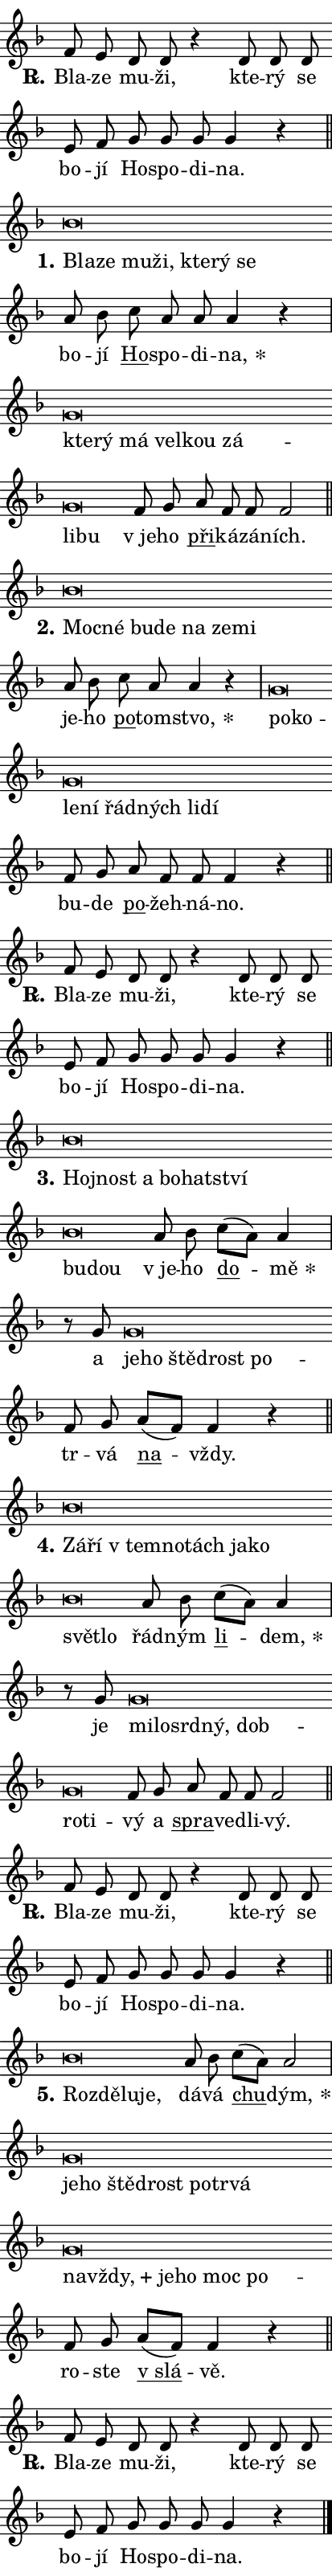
\version "2.24.0"
\header { tagline = "" }
\paper {
  indent = 0\cm
  top-margin = 0\cm
  right-margin = 0\cm
  bottom-margin = 0\cm
  left-margin = 0\cm
  paper-width = 7\cm
  page-breaking = #ly:one-page-breaking
  system-system-spacing.basic-distance = #11
  score-system-spacing.basic-distance = #11
  ragged-last = ##f
}


%% Author: Thomas Morley
%% https://lists.gnu.org/archive/html/lilypond-user/2020-05/msg00002.html
#(define (line-position grob)
"Returns position of @var[grob} in current system:
   @code{'start}, if at first time-step
   @code{'end}, if at last time-step
   @code{'middle} otherwise
"
  (let* ((col (ly:item-get-column grob))
         (ln (ly:grob-object col 'left-neighbor))
         (rn (ly:grob-object col 'right-neighbor))
         (col-to-check-left (if (ly:grob? ln) ln col))
         (col-to-check-right (if (ly:grob? rn) rn col))
         (break-dir-left
           (and
             (ly:grob-property col-to-check-left 'non-musical #f)
             (ly:item-break-dir col-to-check-left)))
         (break-dir-right
           (and
             (ly:grob-property col-to-check-right 'non-musical #f)
             (ly:item-break-dir col-to-check-right))))
        (cond ((eqv? 1 break-dir-left) 'start)
              ((eqv? -1 break-dir-right) 'end)
              (else 'middle))))

#(define (tranparent-at-line-position vctor)
  (lambda (grob)
  "Relying on @code{line-position} select the relevant enry from @var{vctor}.
Used to determine transparency,"
    (case (line-position grob)
      ((end) (not (vector-ref vctor 0)))
      ((middle) (not (vector-ref vctor 1)))
      ((start) (not (vector-ref vctor 2))))))

noteHeadBreakVisibility =
#(define-music-function (break-visibility)(vector?)
"Makes @code{NoteHead}s transparent relying on @var{break-visibility}"
#{
  \override NoteHead.transparent =
    #(tranparent-at-line-position break-visibility)
#})

#(define delete-ledgers-for-transparent-note-heads
  (lambda (grob)
    "Reads whether a @code{NoteHead} is transparent.
If so this @code{NoteHead} is removed from @code{'note-heads} from
@var{grob}, which is supposed to be @code{LedgerLineSpanner}.
As a result ledgers are not printed for this @code{NoteHead}"
    (let* ((nhds-array (ly:grob-object grob 'note-heads))
           (nhds-list
             (if (ly:grob-array? nhds-array)
                 (ly:grob-array->list nhds-array)
                 '()))
           ;; Relies on the transparent-property being done before
           ;; Staff.LedgerLineSpanner.after-line-breaking is executed.
           ;; This is fragile ...
           (to-keep
             (remove
               (lambda (nhd)
                 (ly:grob-property nhd 'transparent #f))
               nhds-list)))
      ;; TODO find a better method to iterate over grob-arrays, similiar
      ;; to filter/remove etc for lists
      ;; For now rebuilt from scratch
      (set! (ly:grob-object grob 'note-heads)  '())
      (for-each
        (lambda (nhd)
          (ly:pointer-group-interface::add-grob grob 'note-heads nhd))
        to-keep))))

hideNotes = {
  \noteHeadBreakVisibility #begin-of-line-visible
}
unHideNotes = {
  \noteHeadBreakVisibility #all-visible
}

% work-around for resetting accidentals
% https://lilypond.org/doc/v2.23/Documentation/notation/displaying-rhythms#unmetered-music
cadenzaMeasure = {
  \cadenzaOff
  \partial 1024 s1024
  \cadenzaOn
}

#(define-markup-command (accent layout props text) (markup?)
  "Underline accented syllable"
  (interpret-markup layout props
    #{\markup \override #'(offset . 4.3) \underline { #text }#}))

responsum = \markup \concat {
  "R" \hspace #-1.05 \path #0.1 #'((moveto 0 0.07) (lineto 0.9 0.8)) \hspace #0.05 "."
}

\layout {
    \context {
        \Staff
        \remove "Time_signature_engraver"
        \override LedgerLineSpanner.after-line-breaking = #delete-ledgers-for-transparent-note-heads
    }
    \context {
        \Voice {
            \override NoteHead.output-attributes = #'((class . "notehead"))
            \override Hairpin.height = #0.55
        }
    }
    \context {
        \Lyrics {
            \override StanzaNumber.output-attributes = #'((class . "stanzanumber"))
            \override LyricSpace.minimum-distance = #0.9
            \override LyricText.font-name = #"TeX Gyre Schola"
            \override LyricText.font-size = 1
            \override StanzaNumber.font-name = #"TeX Gyre Schola Bold"
            \override StanzaNumber.font-size = 1
        }
    }
}

% magnetic-lyrics.ily
%
%   written by
%     Jean Abou Samra <jean@abou-samra.fr>
%     Werner Lemberg <wl@gnu.org>
%
%   adapted by
%     Jiri Hon <jiri.hon@gmail.com>
%
% Version 2022-Apr-15

% https://www.mail-archive.com/lilypond-user@gnu.org/msg149350.html

#(define (Left_hyphen_pointer_engraver context)
   "Collect syllable-hyphen-syllable occurrences in lyrics and store
them in properties.  This engraver only looks to the left.  For
example, if the lyrics input is @code{foo -- bar}, it does the
following.

@itemize @bullet
@item
Set the @code{text} property of the @code{LyricHyphen} grob between
@q{foo} and @q{bar} to @code{foo}.

@item
Set the @code{left-hyphen} property of the @code{LyricText} grob with
text @q{foo} to the @code{LyricHyphen} grob between @q{foo} and
@q{bar}.
@end itemize

Use this auxiliary engraver in combination with the
@code{lyric-@/text::@/apply-@/magnetic-@/offset!} hook."
   (let ((hyphen #f)
         (text #f))
     (make-engraver
      (acknowledgers
       ((lyric-syllable-interface engraver grob source-engraver)
        (set! text grob)))
      (end-acknowledgers
       ((lyric-hyphen-interface engraver grob source-engraver)
        ;(when (not (grob::has-interface grob 'lyric-space-interface))
          (set! hyphen grob)));)
      ((stop-translation-timestep engraver)
       (when (and text hyphen)
         (ly:grob-set-object! text 'left-hyphen hyphen))
       (set! text #f)
       (set! hyphen #f)))))

#(define (lyric-text::apply-magnetic-offset! grob)
   "If the space between two syllables is less than the value in
property @code{LyricText@/.details@/.squash-threshold}, move the right
syllable to the left so that it gets concatenated with the left
syllable.

Use this function as a hook for
@code{LyricText@/.after-@/line-@/breaking} if the
@code{Left_@/hyphen_@/pointer_@/engraver} is active."
   (let ((hyphen (ly:grob-object grob 'left-hyphen #f)))
     (when hyphen
       (let ((left-text (ly:spanner-bound hyphen LEFT)))
         (when (grob::has-interface left-text 'lyric-syllable-interface)
           (let* ((common (ly:grob-common-refpoint grob left-text X))
                  (this-x-ext (ly:grob-extent grob common X))
                  (left-x-ext
                   (begin
                     ;; Trigger magnetism for left-text.
                     (ly:grob-property left-text 'after-line-breaking)
                     (ly:grob-extent left-text common X)))
                  ;; `delta` is the gap width between two syllables.
                  (delta (- (interval-start this-x-ext)
                            (interval-end left-x-ext)))
                  (details (ly:grob-property grob 'details))
                  (threshold (assoc-get 'squash-threshold details 0.2)))
             (when (< delta threshold)
               (let* (;; We have to manipulate the input text so that
                      ;; ligatures crossing syllable boundaries are not
                      ;; disabled.  For languages based on the Latin
                      ;; script this is essentially a beautification.
                      ;; However, for non-Western scripts it can be a
                      ;; necessity.
                      (lt (ly:grob-property left-text 'text))
                      (rt (ly:grob-property grob 'text))
                      (is-space (grob::has-interface hyphen 'lyric-space-interface))
                      (space (if is-space " " ""))
                      (space-markup (grob-interpret-markup grob " "))
                      (space-size (interval-length (ly:stencil-extent space-markup X)))
                      (extra-delta (if is-space space-size 0))
                      ;; Append new syllable.
                      (ltrt-space (if (and (string? lt) (string? rt))
                                (string-append lt space rt)
                                (make-concat-markup (list lt space rt))))
                      ;; Right-align `ltrt` to the right side.
                      (ltrt-space-markup (grob-interpret-markup
                               grob
                               (make-translate-markup
                                (cons (interval-length this-x-ext) 0)
                                (make-right-align-markup ltrt-space)))))
                 (begin
                   ;; Don't print `left-text`.
                   (ly:grob-set-property! left-text 'stencil #f)
                   ;; Set text and stencil (which holds all collected
                   ;; syllables so far) and shift it to the left.
                   (ly:grob-set-property! grob 'text ltrt-space)
                   (ly:grob-set-property! grob 'stencil ltrt-space-markup)
                   (ly:grob-translate-axis! grob (- (- delta extra-delta)) X))))))))))


#(define (lyric-hyphen::displace-bounds-first grob)
   ;; Make very sure this callback isn't triggered too early.
   (let ((left (ly:spanner-bound grob LEFT))
         (right (ly:spanner-bound grob RIGHT)))
     (ly:grob-property left 'after-line-breaking)
     (ly:grob-property right 'after-line-breaking)
     (ly:lyric-hyphen::print grob)))

squashThreshold = #0.4

\layout {
  \context {
    \Lyrics
    \consists #Left_hyphen_pointer_engraver
    \override LyricText.after-line-breaking =
      #lyric-text::apply-magnetic-offset!
    \override LyricHyphen.stencil = #lyric-hyphen::displace-bounds-first
    \override LyricText.details.squash-threshold = \squashThreshold
    \override LyricHyphen.minimum-distance = 0
    \override LyricHyphen.minimum-length = \squashThreshold
  }
}

squash = \override LyricText.details.squash-threshold = 9999
unSquash = \override LyricText.details.squash-threshold = \squashThreshold

left = \override LyricText.self-alignment-X = #LEFT
unLeft = \revert LyricText.self-alignment-X

starOffset = #(lambda (grob) 
                (let ((x_offset (ly:self-alignment-interface::aligned-on-x-parent grob)))
                  (if (= x_offset 0) 0 (+ x_offset 1.2))))

star = #(define-music-function (syllable)(string?)
"Append star separator at the end of a syllable"
#{
  \once \override LyricText.X-offset = #starOffset
  \lyricmode { \markup {
    #syllable
    \override #'((font-name . "TeX Gyre Schola Bold")) \hspace #0.2 \lower #0.65 \larger "*"
  } }
#})

starAccent = #(define-music-function (syllable)(string?)
"Append star separator at the end of a syllable and make accent"
#{
  \once \override LyricText.X-offset = #starOffset
  \lyricmode { \markup {
    \accent #syllable
    \override #'((font-name . "TeX Gyre Schola Bold")) \hspace #0.2 \lower #0.65 \larger "*"
  } }
#})

breath = #(define-music-function (syllable)(string?)
"Append breathing indicator at the end of a syllable"
#{
  \lyricmode { \markup { #syllable "+" } }
#})

optionalBreath = #(define-music-function (syllable)(string?)
"Append optional breathing indicator at the end of a syllable"
#{
  \lyricmode { \markup { #syllable "(+)" } }
#})


\score {
    <<
        \new Voice = "melody" { \cadenzaOn \key f \major \relative { f'8 e d d r4 \bar "" d8 d d \bar "" e f \bar "" g g g g4 r \cadenzaMeasure \bar "||" \break } }
        \new Lyrics \lyricsto "melody" { \lyricmode { \set stanza = \responsum
Bla -- ze mu -- ži, kte -- rý se bo -- jí Ho -- spo -- di -- na. } }
    >>
    \layout {}
}

\score {
    <<
        \new Voice = "melody" { \cadenzaOn \key f \major \relative { bes'\breve*1/16 \hideNotes \breve*1/16 \bar "" \breve*1/16 \bar "" \breve*1/16 \bar "" \breve*1/16 \bar "" \breve*1/16 \breve*1/16 \bar "" \unHideNotes a8 bes \bar "" c a a a4 r \cadenzaMeasure \bar "|" g\breve*1/16 \hideNotes \breve*1/16 \bar "" \breve*1/16 \bar "" \breve*1/16 \bar "" \breve*1/16 \bar "" \breve*1/16 \bar "" \breve*1/16 \breve*1/16 \bar "" \unHideNotes f8 g \bar "" a f f f2 \cadenzaMeasure \bar "||" \break } }
        \new Lyrics \lyricsto "melody" { \lyricmode { \set stanza = "1."
\left Bla -- \squash ze mu -- ži, kte -- rý se \unLeft \unSquash bo -- jí \markup \accent Ho -- spo -- di -- \star na, \left kte -- \squash rý má vel -- kou zá -- li -- bu \unLeft \unSquash "v je" -- ho \markup \accent při -- ká -- zá -- ních. } }
    >>
    \layout {}
}

\score {
    <<
        \new Voice = "melody" { \cadenzaOn \key f \major \relative { bes'\breve*1/16 \hideNotes \breve*1/16 \bar "" \breve*1/16 \bar "" \breve*1/16 \bar "" \breve*1/16 \bar "" \breve*1/16 \breve*1/16 \bar "" \unHideNotes a8 bes \bar "" c a a4 r \cadenzaMeasure \bar "|" g\breve*1/16 \hideNotes \breve*1/16 \bar "" \breve*1/16 \bar "" \breve*1/16 \bar "" \breve*1/16 \bar "" \breve*1/16 \bar "" \breve*1/16 \breve*1/16 \bar "" \unHideNotes f8 g \bar "" a f f f4 r \cadenzaMeasure \bar "||" \break } }
        \new Lyrics \lyricsto "melody" { \lyricmode { \set stanza = "2."
\left Moc -- \squash né bu -- de na ze -- mi \unLeft \unSquash je -- ho \markup \accent po -- tom -- \star stvo, \left po -- \squash ko -- le -- ní řád -- ných li -- dí \unLeft \unSquash bu -- de \markup \accent po -- žeh -- ná -- no. } }
    >>
    \layout {}
}

\score {
    <<
        \new Voice = "melody" { \cadenzaOn \key f \major \relative { f'8 e d d r4 \bar "" d8 d d \bar "" e f \bar "" g g g g4 r \cadenzaMeasure \bar "||" \break } }
        \new Lyrics \lyricsto "melody" { \lyricmode { \set stanza = \responsum
Bla -- ze mu -- ži, kte -- rý se bo -- jí Ho -- spo -- di -- na. } }
    >>
    \layout {}
}

\score {
    <<
        \new Voice = "melody" { \cadenzaOn \key f \major \relative { bes'\breve*1/16 \hideNotes \breve*1/16 \bar "" \breve*1/16 \bar "" \breve*1/16 \bar "" \breve*1/16 \bar "" \breve*1/16 \bar "" \breve*1/16 \breve*1/16 \bar "" \unHideNotes a8 bes \bar "" c[( a)] a4 \cadenzaMeasure \bar "|" r8 g8 g\breve*1/16 \hideNotes \breve*1/16 \bar "" \breve*1/16 \bar "" \breve*1/16 \breve*1/16 \bar "" \unHideNotes f8 g \bar "" a[( f)] f4 r \cadenzaMeasure \bar "||" \break } }
        \new Lyrics \lyricsto "melody" { \lyricmode { \set stanza = "3."
\left Hoj -- \squash nost a bo -- hat -- ství bu -- dou \unLeft \unSquash "v je" -- ho \markup \accent do -- \star mě a \left je -- \squash ho ště -- drost po -- \unLeft \unSquash tr -- vá \markup \accent na -- vždy. } }
    >>
    \layout {}
}

\score {
    <<
        \new Voice = "melody" { \cadenzaOn \key f \major \relative { bes'\breve*1/16 \hideNotes \breve*1/16 \bar "" \breve*1/16 \bar "" \breve*1/16 \bar "" \breve*1/16 \bar "" \breve*1/16 \bar "" \breve*1/16 \bar "" \breve*1/16 \breve*1/16 \bar "" \unHideNotes a8 bes \bar "" c[( a)] a4 \cadenzaMeasure \bar "|" r8 g8 g\breve*1/16 \hideNotes \breve*1/16 \bar "" \breve*1/16 \bar "" \breve*1/16 \bar "" \breve*1/16 \bar "" \breve*1/16 \breve*1/16 \bar "" \unHideNotes f8 g \bar "" a f f f2 \cadenzaMeasure \bar "||" \break } }
        \new Lyrics \lyricsto "melody" { \lyricmode { \set stanza = "4."
\left Zá -- \squash ří "v tem" -- no -- tách ja -- ko svět -- lo \unLeft \unSquash řád -- ným \markup \accent li -- \star dem, je \left mi -- \squash lo -- srd -- ný, dob -- ro -- ti -- \unLeft \unSquash vý a \markup \accent spra -- ve -- dli -- vý. } }
    >>
    \layout {}
}

\score {
    <<
        \new Voice = "melody" { \cadenzaOn \key f \major \relative { f'8 e d d r4 \bar "" d8 d d \bar "" e f \bar "" g g g g4 r \cadenzaMeasure \bar "||" \break } }
        \new Lyrics \lyricsto "melody" { \lyricmode { \set stanza = \responsum
Bla -- ze mu -- ži, kte -- rý se bo -- jí Ho -- spo -- di -- na. } }
    >>
    \layout {}
}

\score {
    <<
        \new Voice = "melody" { \cadenzaOn \key f \major \relative { bes'\breve*1/16 \hideNotes \breve*1/16 \bar "" \breve*1/16 \breve*1/16 \bar "" \unHideNotes a8 bes \bar "" c[( a)] a2 \cadenzaMeasure \bar "|" g\breve*1/16 \hideNotes \breve*1/16 \bar "" \breve*1/16 \bar "" \breve*1/16 \bar "" \breve*1/16 \bar "" \breve*1/16 \bar "" \breve*1/16 \bar "" \breve*1/16 \bar "" \breve*1/16 \bar "" \breve*1/16 \bar "" \breve*1/16 \bar "" \breve*1/16 \breve*1/16 \bar "" \unHideNotes f8 g \bar "" a[( f)] f4 r \cadenzaMeasure \bar "||" \break } }
        \new Lyrics \lyricsto "melody" { \lyricmode { \set stanza = "5."
\left Roz -- \squash dě -- lu -- je, \unLeft \unSquash dá -- vá \markup \accent chu -- \star dým, \left je -- \squash ho ště -- drost po -- tr -- vá na -- \breath "vždy," je -- ho moc po -- \unLeft \unSquash ro -- ste \markup \accent "v slá" -- vě. } }
    >>
    \layout {}
}

\score {
    <<
        \new Voice = "melody" { \cadenzaOn \key f \major \relative { f'8 e d d r4 \bar "" d8 d d \bar "" e f \bar "" g g g g4 r \cadenzaMeasure \bar "||" \break } \bar "|." }
        \new Lyrics \lyricsto "melody" { \lyricmode { \set stanza = \responsum
Bla -- ze mu -- ži, kte -- rý se bo -- jí Ho -- spo -- di -- na. } }
    >>
    \layout {}
}
